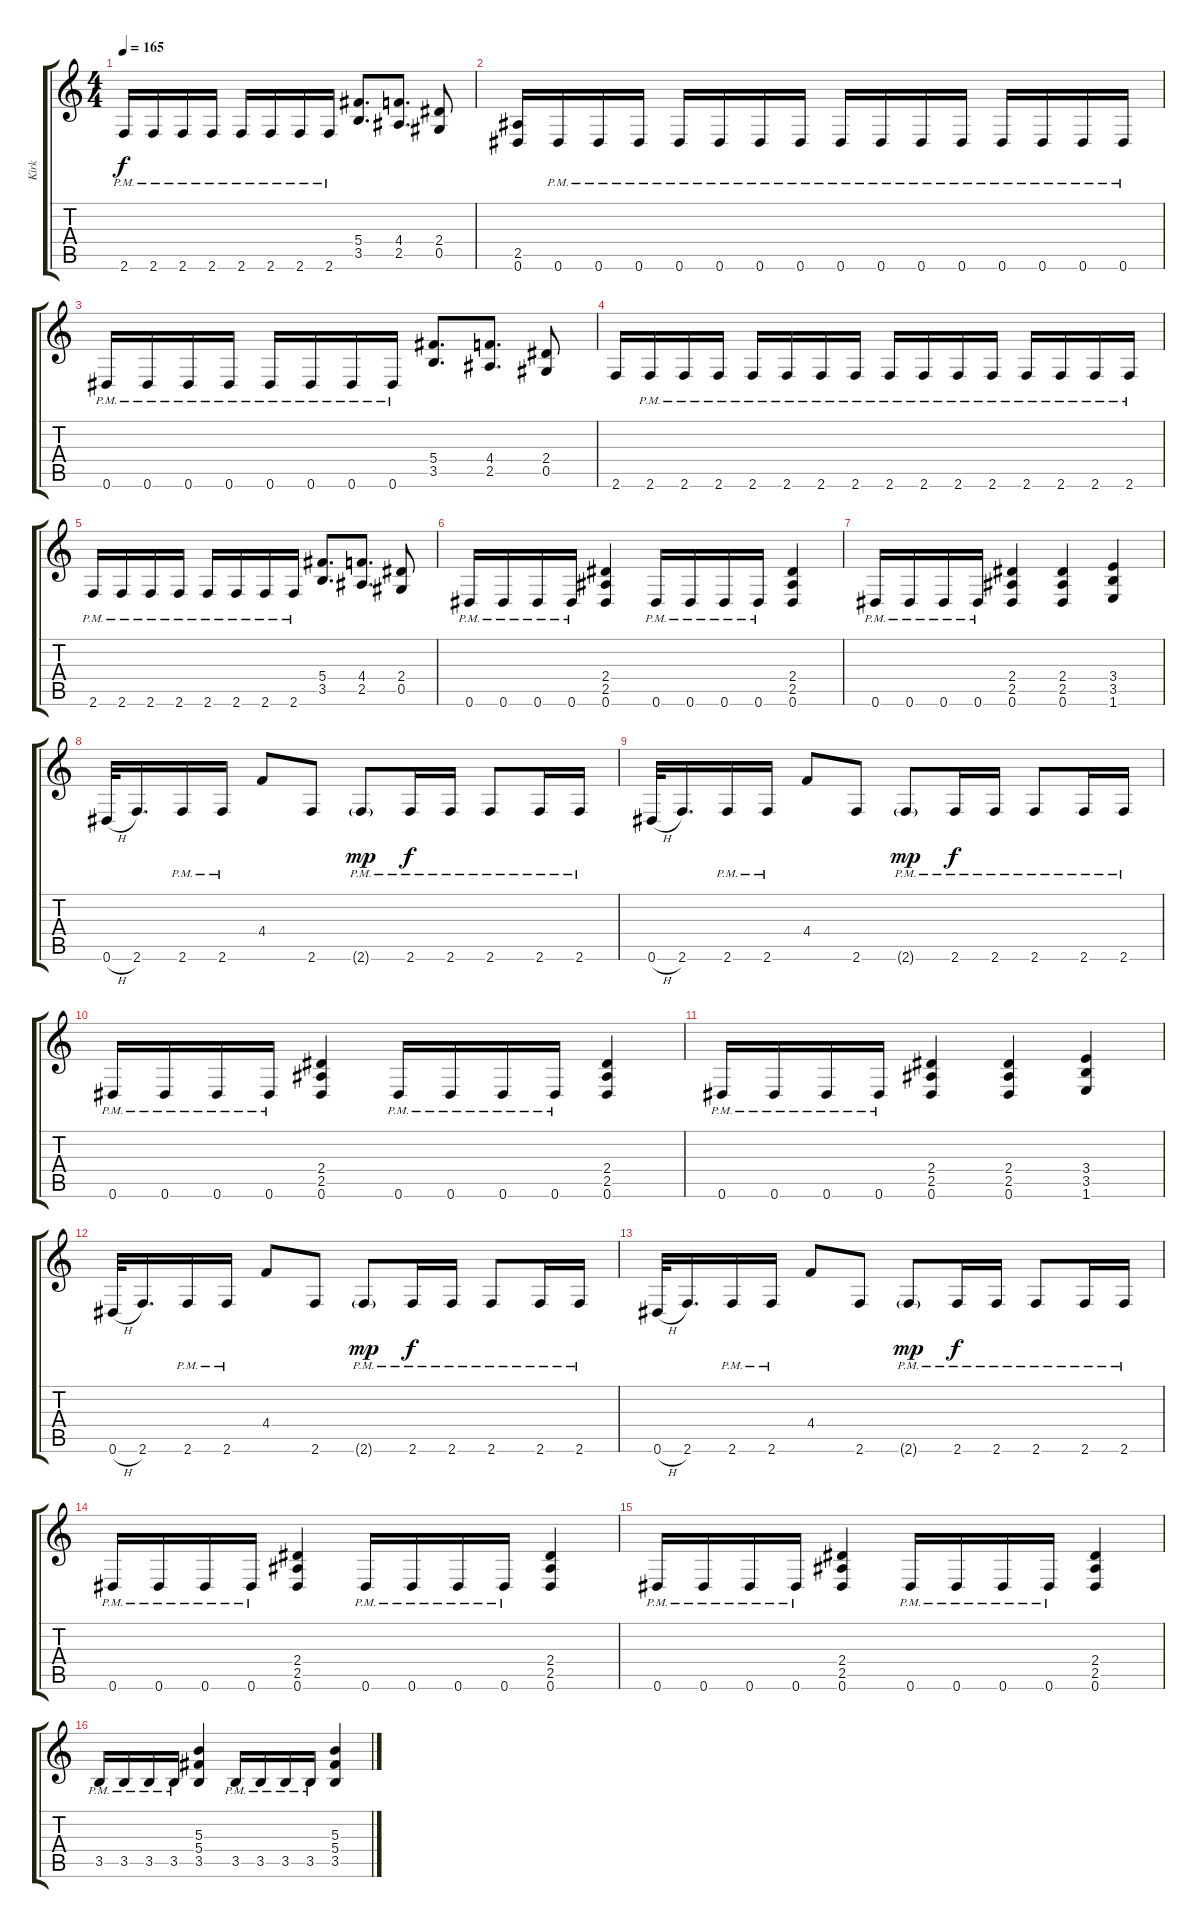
\track ("Kirk" "Kirk") {instrument distortionguitar}
\staff {score tabs}
\tuning (Eb4 Bb3 Gb3 Db3 Ab2 Eb2) {hide}
\ts (4 4)
\tempo 165
\clef g2
\ks c
2.6{pm}.16{dy f} 2.6{pm}.16 2.6{pm}.16 2.6{pm}.16 2.6{pm}.16 2.6{pm}.16 2.6{pm}.16 2.6{pm}.16 (5.4 3.5).8{d} (4.4 2.5).8{d} (2.4 0.5).8 |
(2.5 0.6).16 0.6{pm}.16 0.6{pm}.16 0.6{pm}.16 0.6{pm}.16 0.6{pm}.16 0.6{pm}.16 0.6{pm}.16 0.6{pm}.16 0.6{pm}.16 0.6{pm}.16 0.6{pm}.16 0.6{pm}.16 0.6{pm}.16 0.6{pm}.16 0.6{pm}.16 |
0.6{pm}.16 0.6{pm}.16 0.6{pm}.16 0.6{pm}.16 0.6{pm}.16 0.6{pm}.16 0.6{pm}.16 0.6{pm}.16 (5.4 3.5).8{d} (4.4 2.5).8{d} (2.4 0.5).8 |
2.6.16 2.6{pm}.16 2.6{pm}.16 2.6{pm}.16 2.6{pm}.16 2.6{pm}.16 2.6{pm}.16 2.6{pm}.16 2.6{pm}.16 2.6{pm}.16 2.6{pm}.16 2.6{pm}.16 2.6{pm}.16 2.6{pm}.16 2.6{pm}.16 2.6{pm}.16 |
2.6{pm}.16 2.6{pm}.16 2.6{pm}.16 2.6{pm}.16 2.6{pm}.16 2.6{pm}.16 2.6{pm}.16 2.6{pm}.16 (5.4 3.5).8{d} (4.4 2.5).8{d} (2.4 0.5).8 |
0.6{pm}.16 0.6{pm}.16 0.6{pm}.16 0.6{pm}.16 (2.4 2.5 0.6).4 0.6{pm}.16 0.6{pm}.16 0.6{pm}.16 0.6{pm}.16 (2.4 2.5 0.6).4 |
0.6{pm}.16 0.6{pm}.16 0.6{pm}.16 0.6{pm}.16 (2.4 2.5 0.6).4 (2.4 2.5 0.6).4 (3.4 3.5 1.6).4 |
0.6{h}.32 2.6.16{d} 2.6{pm}.16 2.6{pm}.16 4.4.8 2.6.8 2.6{g pm}.8{dy mp} 2.6{pm}.16{dy f} 2.6{pm}.16 2.6{pm}.8 2.6{pm}.16 2.6{pm}.16 |
0.6{h}.32 2.6.16{d} 2.6{pm}.16 2.6{pm}.16 4.4.8 2.6.8 2.6{g pm}.8{dy mp} 2.6{pm}.16{dy f} 2.6{pm}.16 2.6{pm}.8 2.6{pm}.16 2.6{pm}.16 |
0.6{pm}.16 0.6{pm}.16 0.6{pm}.16 0.6{pm}.16 (2.4 2.5 0.6).4 0.6{pm}.16 0.6{pm}.16 0.6{pm}.16 0.6{pm}.16 (2.4 2.5 0.6).4 |
0.6{pm}.16 0.6{pm}.16 0.6{pm}.16 0.6{pm}.16 (2.4 2.5 0.6).4 (2.4 2.5 0.6).4 (3.4 3.5 1.6).4 |
0.6{h}.32 2.6.16{d} 2.6{pm}.16 2.6{pm}.16 4.4.8 2.6.8 2.6{g pm}.8{dy mp} 2.6{pm}.16{dy f} 2.6{pm}.16 2.6{pm}.8 2.6{pm}.16 2.6{pm}.16 |
0.6{h}.32 2.6.16{d} 2.6{pm}.16 2.6{pm}.16 4.4.8 2.6.8 2.6{g pm}.8{dy mp} 2.6{pm}.16{dy f} 2.6{pm}.16 2.6{pm}.8 2.6{pm}.16 2.6{pm}.16 |
0.6{pm}.16 0.6{pm}.16 0.6{pm}.16 0.6{pm}.16 (2.4 2.5 0.6).4 0.6{pm}.16 0.6{pm}.16 0.6{pm}.16 0.6{pm}.16 (2.4 2.5 0.6).4 |
0.6{pm}.16 0.6{pm}.16 0.6{pm}.16 0.6{pm}.16 (2.4 2.5 0.6).4 0.6{pm}.16 0.6{pm}.16 0.6{pm}.16 0.6{pm}.16 (2.4 2.5 0.6).4 |
3.5{pm}.16 3.5{pm}.16 3.5{pm}.16 3.5{pm}.16 (5.3 5.4 3.5).4 3.5{pm}.16 3.5{pm}.16 3.5{pm}.16 3.5{pm}.16 (5.3 5.4 3.5).4
